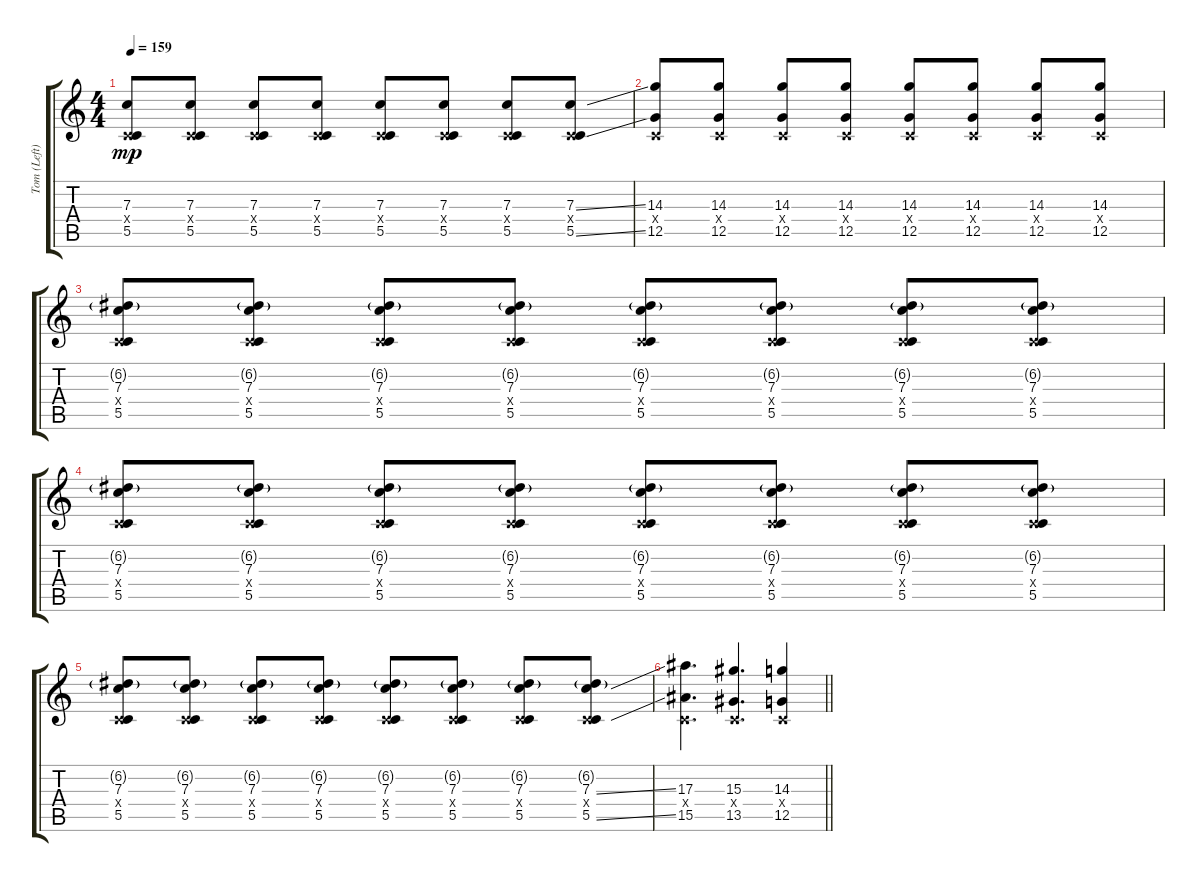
\track ("Tom (Left)" "Tom (Left)") {instrument distortionguitar}
\staff {score tabs}
\tuning (D4 A3 F3 C3 G2 C2) {hide}
\ts (4 4)
\tempo 159
\clef g2
\ks c
(7.3 0.4{x} 5.5).8{dy mp} (7.3 0.4{x} 5.5).8 (7.3 0.4{x} 5.5).8 (7.3 0.4{x} 5.5).8 (7.3 0.4{x} 5.5).8 (7.3 0.4{x} 5.5).8 (7.3 0.4{x} 5.5).8 (7.3{ss} 0.4{x} 5.5{ss}).8 |
(14.3 0.4{x} 12.5).8 (14.3 0.4{x} 12.5).8 (14.3 0.4{x} 12.5).8 (14.3 0.4{x} 12.5).8 (14.3 0.4{x} 12.5).8 (14.3 0.4{x} 12.5).8 (14.3 0.4{x} 12.5).8 (14.3 0.4{x} 12.5).8 |
(6.2{g} 7.3 0.4{x} 5.5).8 (6.2{g} 7.3 0.4{x} 5.5).8 (6.2{g} 7.3 0.4{x} 5.5).8 (6.2{g} 7.3 0.4{x} 5.5).8 (6.2{g} 7.3 0.4{x} 5.5).8 (6.2{g} 7.3 0.4{x} 5.5).8 (6.2{g} 7.3 0.4{x} 5.5).8 (6.2{g} 7.3 0.4{x} 5.5).8 |
(6.2{g} 7.3 0.4{x} 5.5).8 (6.2{g} 7.3 0.4{x} 5.5).8 (6.2{g} 7.3 0.4{x} 5.5).8 (6.2{g} 7.3 0.4{x} 5.5).8 (6.2{g} 7.3 0.4{x} 5.5).8 (6.2{g} 7.3 0.4{x} 5.5).8 (6.2{g} 7.3 0.4{x} 5.5).8 (6.2{g} 7.3 0.4{x} 5.5).8 |
(6.2{g} 7.3 0.4{x} 5.5).8 (6.2{g} 7.3 0.4{x} 5.5).8 (6.2{g} 7.3 0.4{x} 5.5).8 (6.2{g} 7.3 0.4{x} 5.5).8 (6.2{g} 7.3 0.4{x} 5.5).8 (6.2{g} 7.3 0.4{x} 5.5).8 (6.2{g} 7.3 0.4{x} 5.5).8 (6.2{g} 7.3{ss} 0.4{x} 5.5{ss}).8 |
\barLineRight lightlight
(17.3 0.4{x} 15.5).4{d} (15.3 0.4{x} 13.5).4{d} (14.3 0.4{x} 12.5).4
